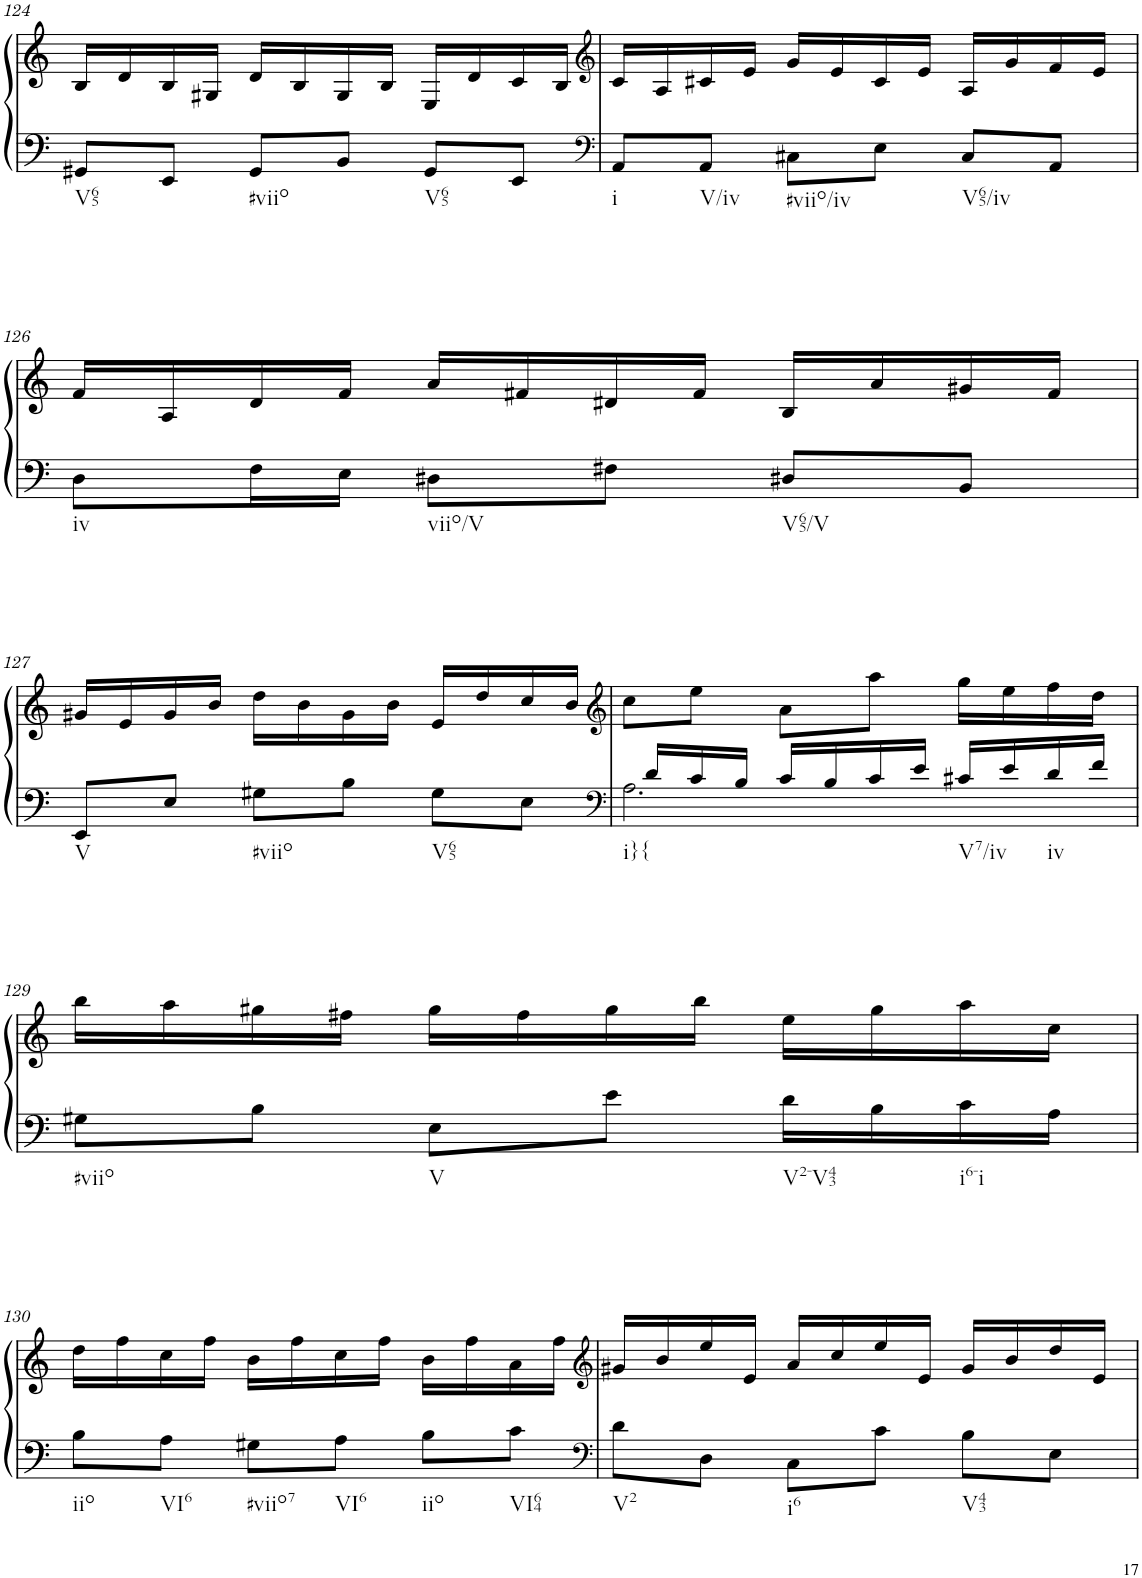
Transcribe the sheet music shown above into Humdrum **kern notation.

**kern	**kern
*part1	*part1
*staff2	*staff1
*I"Klavier linke Hand	*
!!LO:PB:g=z
*clefF4	*clefG2
*k[]	*k[]
*M3/4	*M3/4
=124	=124
!LO:TX:b:t=V65	!
8GG#X/L	16B/LL
.	16d/
8EE/J	16B/
.	16G#X/JJ
!LO:TX:b:t=#viio	!
8GG#/L	16d/LL
.	16B/
8BB/J	16G#/
.	16B/JJ
!LO:TX:b:t=V65	!
8GG#/L	16E/LL
.	16d/
8EE/J	16c/
.	16B/JJ
=125	=125
*clefF4	*clefG2
!LO:TX:b:t=i	!
8AA/L	16c/LL
.	16A/
!LO:TX:b:t=V/iv	!
8AA/J	16c#X/
.	16e/JJ
!LO:TX:b:t=#viio/iv	!
8C#X\L	16g/LL
.	16e/
8E\J	16c#/
.	16e/JJ
!LO:TX:b:t=V65/iv	!
8C#/L	16A/LL
.	16g/
8AA/J	16f/
.	16e/JJ
!!LO:LB:g=z
=126	=126
!LO:TX:b:t=iv	!
8D\L	16f/LL
.	16A/
16F\L	16d/
16E\JJ	16f/JJ
!LO:TX:b:t=viio/V	!
8D#X\L	16a/LL
.	16f#X/
8F#X\J	16d#X/
.	16f#/JJ
!LO:TX:b:t=V65/V	!
8D#X/L	16B/LL
.	16a/
8BB/J	16g#X/
.	16f#/JJ
!!LO:LB:g=z
=127	=127
!LO:TX:b:t=V	!
8EE/L	16g#X/LL
.	16e/
8E/J	16g#/
.	16b/JJ
!LO:TX:b:t=#viio	!
8G#X\L	16dd\LL
.	16b\
8B\J	16g#\
.	16b\JJ
!LO:TX:b:t=V65	!
8G#\L	16e/LL
.	16dd/
8E\J	16cc/
.	16b/JJ
=128	=128
*clefF4	*clefG2
*^	*
!LO:TX:b:t=i}{	!	!
16ryy	2.A\	8cc\L
16d/LL	.	.
16c/	.	8ee\J
16B/JJ	.	.
16c/LL	.	8a\L
16B/	.	.
16c/	.	8aa\J
16e/JJ	.	.
!LO:TX:b:t=V7/iv	!	!
16c#X/LL	.	16gg\LL
16e/	.	16ee\
!LO:TX:b:t=iv	!	!
16d/	.	16ff\
16f/JJ	.	16dd\JJ
!!LO:LB:g=z
=129	=129	=129
!LO:TX:b:t=#viio	!	!
!LO:TX:b:t=V	!	!
!LO:TX:b:t=V2-V43	!	!
!LO:TX:b:t=i6-i	!	!
2.ryy	8G#X\L	16bb\LL
.	.	16aa\
.	8B\J	16gg#X\
.	.	16ff#X\JJ
.	8E\L	16gg#\LL
.	.	16ff#\
.	8e\J	16gg#\
.	.	16bb\JJ
.	16d\LL	16ee\LL
.	16B\	16gg#\
.	16c\	16aa\
.	16A\JJ	16cc\JJ
!!LO:LB:g=z
=130	=130	=130
!LO:TX:b:t=iio	!	!
!LO:TX:b:t=VI6	!	!
!LO:TX:b:t=#viio7	!	!
!LO:TX:b:t=VI6	!	!
!LO:TX:b:t=iio	!	!
!LO:TX:b:t=VI64	!	!
2.ryy	8B\L	16dd\LL
.	.	16ff\
.	8A\J	16cc\
.	.	16ff\JJ
.	8G#X\L	16b\LL
.	.	16ff\
.	8A\J	16cc\
.	.	16ff\JJ
.	8B\L	16b\LL
.	.	16ff\
.	8c\J	16a\
.	.	16ff\JJ
*v	*v	*
=131	=131
*clefF4	*clefG2
!LO:TX:b:t=V2	!
8d\L	16g#X/LL
.	16b/
8D\J	16ee/
.	16e/JJ
!LO:TX:b:t=i6	!
8C\L	16a/LL
.	16cc/
8c\J	16ee/
.	16e/JJ
!LO:TX:b:t=V43	!
8B\L	16g#/LL
.	16b/
8E\J	16dd/
.	16e/JJ
=	=
*-	*-
